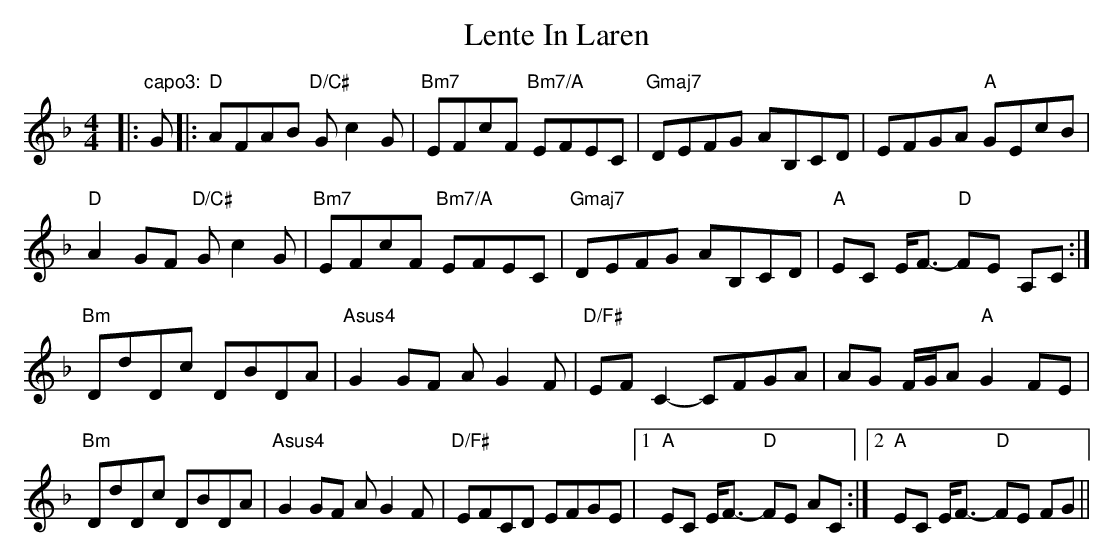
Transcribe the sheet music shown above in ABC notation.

X:1
T: Lente In Laren
M: 4/4
L: 1/8
K: Fmaj
|:"capo3:"G|:"D"AFAB "D/C#"Gc2G|"Bm7"EFcF "Bm7/A"EFEC|"Gmaj7"DEFG AB,CD|EFGA "A"GEcB|
"D"A2GF "D/C#"Gc2G|"Bm7"EFcF "Bm7/A"EFEC|"Gmaj7"DEFG AB,CD|"A"EC E<F- "D"FE A,C:|
"Bm"DdDc DBDA|"Asus4"G2GF AG2F|"D/F#"EFC2- CFGA|AG F/G/A "A"G2FE|
"Bm"DdDc DBDA|"Asus4"G2GF AG2F|"D/F#"EFCD EFGE|1 "A"EC E<F- "D"FE AC:|2 "A"EC E<F- "D"FE FG||
